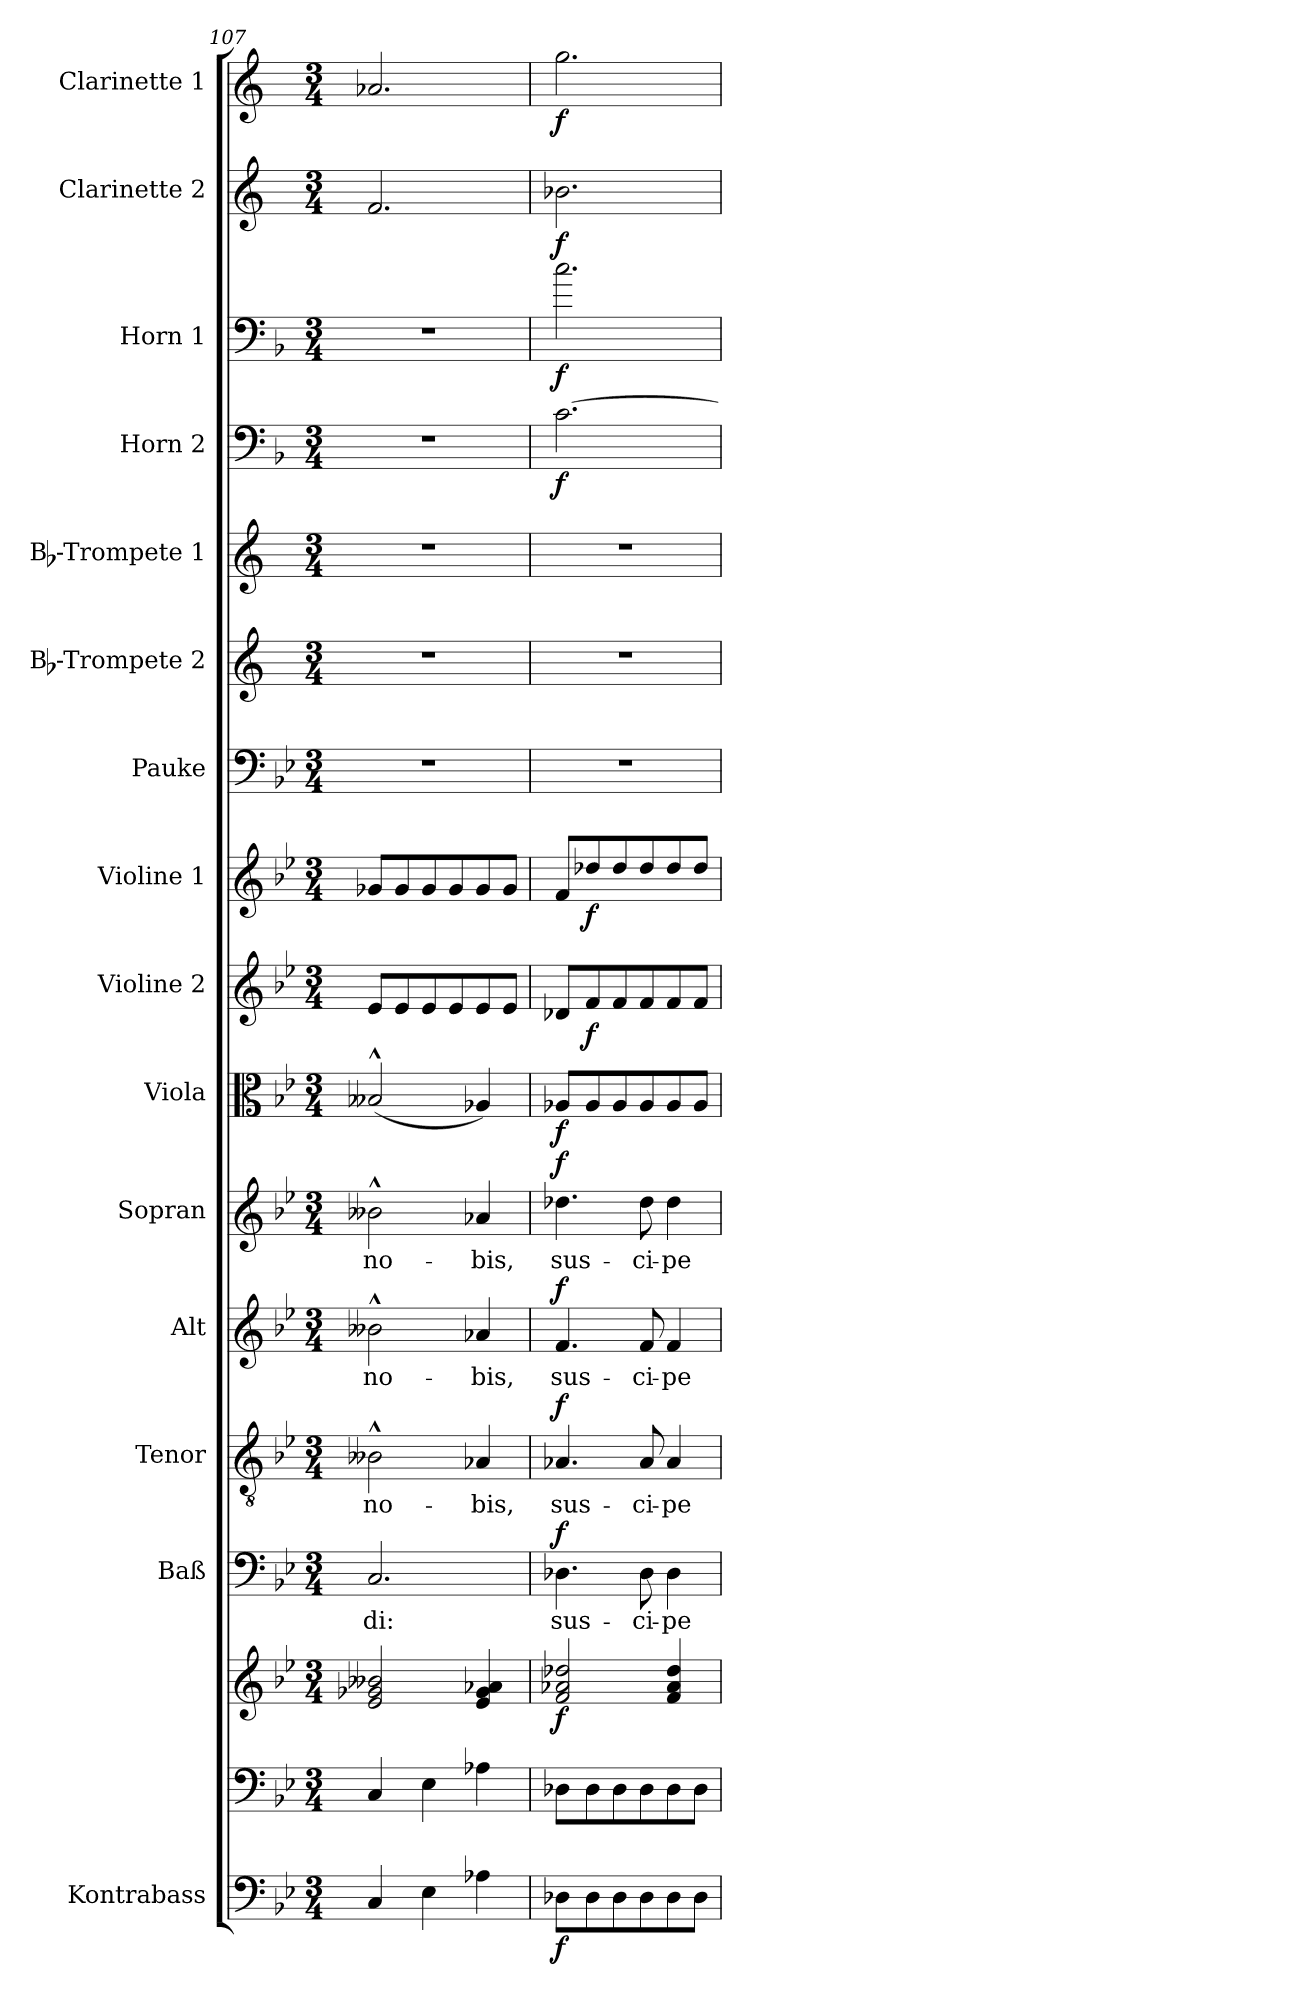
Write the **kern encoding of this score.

**kern	**dynam	**kern	**kern	**dynam	**kern	**text	**dynam	**kern	**text	**dynam	**kern	**text	**dynam	**kern	**text	**dynam	**kern	**dynam	**kern	**dynam	**kern	**dynam	**kern	**kern	**kern	**kern	**dynam	**kern	**dynam	**kern	**dynam	**kern	**dynam
*part16	*part16	*part15	*part15	*part15	*part14	*part14	*part14	*part13	*part13	*part13	*part12	*part12	*part12	*part11	*part11	*part11	*part10	*part10	*part9	*part9	*part8	*part8	*part7	*part6	*part5	*part4	*part4	*part3	*part3	*part2	*part2	*part1	*part1
*staff17	*staff17	*staff16	*staff15	*staff15/16	*staff14	*staff14	*staff14	*staff13	*staff13	*staff13	*staff12	*staff12	*staff12	*staff11	*staff11	*staff11	*staff10	*staff10	*staff9	*staff9	*staff8	*staff8	*staff7	*staff6	*staff5	*staff4	*staff4	*staff3	*staff3	*staff2	*staff2	*staff1	*staff1
*I"Kontrabass	*	*	*	*	*I"Baß	*	*	*I"Tenor	*	*	*I"Alt	*	*	*I"Sopran	*	*	*I"Viola	*	*I"Violine 2	*	*I"Violine 1	*	*I"Pauke	*I"Bb-Trompete 2	*I"Bb-Trompete 1	*I"Horn 2	*	*I"Horn 1	*	*I"Clarinette 2	*	*I"Clarinette 1	*
*I'Kb.	*	*	*	*	*I'Baß	*	*	*I'Ten	*	*	*I'Alt	*	*	*I'Sop	*	*	*I'Vla.	*	*I'Vln. 2	*	*I'Vln. 1	*	*I'Pk.	*I'Bb Trp. 2	*I'Bb Trp. 1	*I'Hrn. 2	*	*I'Hrn. 1	*	*I'Cl. 2	*	*I'Cl. 1	*
*clefF4	*	*clefF4	*clefG2	*	*clefF4	*	*	*clefGv2	*	*	*clefG2	*	*	*clefG2	*	*	*clefC3	*	*clefG2	*	*clefG2	*	*clefF4	*clefG2	*clefG2	*clefF4	*	*clefF4	*	*clefG2	*	*clefG2	*
*ITrd7c12	*	*	*	*	*	*	*	*	*	*	*	*	*	*	*	*	*	*	*	*	*	*	*	*ITrd1c2	*ITrd1c2	*ITrd4c7	*	*ITrd4c7	*	*ITrd1c2	*	*ITrd1c2	*
*k[b-e-]	*	*k[b-e-]	*k[b-e-]	*	*k[b-e-]	*	*	*k[b-e-]	*	*	*k[b-e-]	*	*	*k[b-e-]	*	*	*k[b-e-]	*	*k[b-e-]	*	*k[b-e-]	*	*k[b-e-]	*k[b-e-]	*k[b-e-]	*k[b-e-]	*	*k[b-e-]	*	*k[b-e-]	*	*k[b-e-]	*
*B-:	*	*B-:	*B-:	*	*B-:	*	*	*B-:	*	*	*B-:	*	*	*B-:	*	*	*B-:	*	*B-:	*	*B-:	*	*B-:	*B-:	*B-:	*B-:	*	*B-:	*	*B-:	*	*B-:	*
*M3/4	*	*M3/4	*M3/4	*	*M3/4	*	*	*M3/4	*	*	*M3/4	*	*	*M3/4	*	*	*M3/4	*	*M3/4	*	*M3/4	*	*M3/4	*M3/4	*M3/4	*M3/4	*	*M3/4	*	*M3/4	*	*M3/4	*
=107	=107	=107	=107	=107	=107	=107	=107	=107	=107	=107	=107	=107	=107	=107	=107	=107	=107	=107	=107	=107	=107	=107	=107	=107	=107	=107	=107	=107	=107	=107	=107	=107	=107
!	!	!	!	!	!	!LO:LY:b	!	!	!LO:LY:b	!	!	!LO:LY:b	!	!	!LO:LY:b	!	!	!	!	!	!	!	!	!	!	!	!	!	!	!	!	!	!
4CC/	.	4C/	2e-/ 2g-X/ 2b--X/	.	2.C/	-di:	.	2B--X^^>\	no-	.	2b--X^^>\	no-	.	2b--X^^>\	no-	.	(<2B--X^^>/	.	8e-/L	.	8g-X/L	.	2.r	2.r	2.r	2.r	.	2.r	.	2.e-/	.	2.g-X/	.
.	.	.	.	.	.	.	.	.	.	.	.	.	.	.	.	.	.	.	8e-/	.	8g-/	.	.	.	.	.	.	.	.	.	.	.	.
4EE-\	.	4E-\	.	.	.	.	.	.	.	.	.	.	.	.	.	.	.	.	8e-/	.	8g-/	.	.	.	.	.	.	.	.	.	.	.	.
.	.	.	.	.	.	.	.	.	.	.	.	.	.	.	.	.	.	.	8e-/	.	8g-/	.	.	.	.	.	.	.	.	.	.	.	.
!	!	!	!	!	!	!	!	!	!LO:LY:b	!	!	!LO:LY:b	!	!	!LO:LY:b	!	!	!	!	!	!	!	!	!	!	!	!	!	!	!	!	!	!
4AA-X\	.	4A-X\	4e-/ 4g-/ 4a-X/	.	.	.	.	4A-X/	-bis,	.	4a-X/	-bis,	.	4a-X/	-bis,	.	4A-X/)	.	8e-/	.	8g-/	.	.	.	.	.	.	.	.	.	.	.	.
.	.	.	.	.	.	.	.	.	.	.	.	.	.	.	.	.	.	.	8e-/J	.	8g-/J	.	.	.	.	.	.	.	.	.	.	.	.
=108	=108	=108	=108	=108	=108	=108	=108	=108	=108	=108	=108	=108	=108	=108	=108	=108	=108	=108	=108	=108	=108	=108	=108	=108	=108	=108	=108	=108	=108	=108	=108	=108	=108
!	!LO:DY:b	!	!	!LO:DY:b	!	!LO:LY:b	!LO:DY:a	!	!LO:LY:b	!LO:DY:a	!	!LO:LY:b	!LO:DY:a	!	!LO:LY:b	!LO:DY:a	!	!LO:DY:b	!	!	!	!	!	!	!	!	!LO:DY:b	!	!LO:DY:b	!	!LO:DY:b	!	!LO:DY:b
8DD-X\L	f	8D-X\L	2f/ 2a-X/ 2dd-X/	f	4.D-X\	sus-	f	4.A-X/	sus-	f	4.f/	sus-	f	4.dd-X\	sus-	f	8A-X/L	f	8d-X/L	.	8f/L	.	2.r	2.r	2.r	[2.F\	f	2.f\	f	2.a-X\	f	2.ff\	f
!	!	!	!	!	!	!	!	!	!	!	!	!	!	!	!	!	!	!	!	!LO:DY:b	!	!LO:DY:b	!	!	!	!	!	!	!	!	!	!	!
8DD-\	.	8D-\	.	.	.	.	.	.	.	.	.	.	.	.	.	.	8A-/	.	8f/	f	8dd-X/	f	.	.	.	.	.	.	.	.	.	.	.
8DD-\	.	8D-\	.	.	.	.	.	.	.	.	.	.	.	.	.	.	8A-/	.	8f/	.	8dd-/	.	.	.	.	.	.	.	.	.	.	.	.
!	!	!	!	!	!	!LO:LY:b	!	!	!LO:LY:b	!	!	!LO:LY:b	!	!	!LO:LY:b	!	!	!	!	!	!	!	!	!	!	!	!	!	!	!	!	!	!
8DD-\	.	8D-\	.	.	8D-\	-ci-	.	8A-/	-ci-	.	8f/	-ci-	.	8dd-\	-ci-	.	8A-/	.	8f/	.	8dd-/	.	.	.	.	.	.	.	.	.	.	.	.
!	!	!	!	!	!	!LO:LY:b	!	!	!LO:LY:b	!	!	!LO:LY:b	!	!	!LO:LY:b	!	!	!	!	!	!	!	!	!	!	!	!	!	!	!	!	!	!
8DD-\	.	8D-\	4f/ 4a-/ 4dd-/	.	4D-\	-pe	.	4A-/	-pe	.	4f/	-pe	.	4dd-\	-pe	.	8A-/	.	8f/	.	8dd-/	.	.	.	.	.	.	.	.	.	.	.	.
8DD-\J	.	8D-\J	.	.	.	.	.	.	.	.	.	.	.	.	.	.	8A-/J	.	8f/J	.	8dd-/J	.	.	.	.	.	.	.	.	.	.	.	.
=	=	=	=	=	=	=	=	=	=	=	=	=	=	=	=	=	=	=	=	=	=	=	=	=	=	=	=	=	=	=	=	=	=
*-	*-	*-	*-	*-	*-	*-	*-	*-	*-	*-	*-	*-	*-	*-	*-	*-	*-	*-	*-	*-	*-	*-	*-	*-	*-	*-	*-	*-	*-	*-	*-	*-	*-
